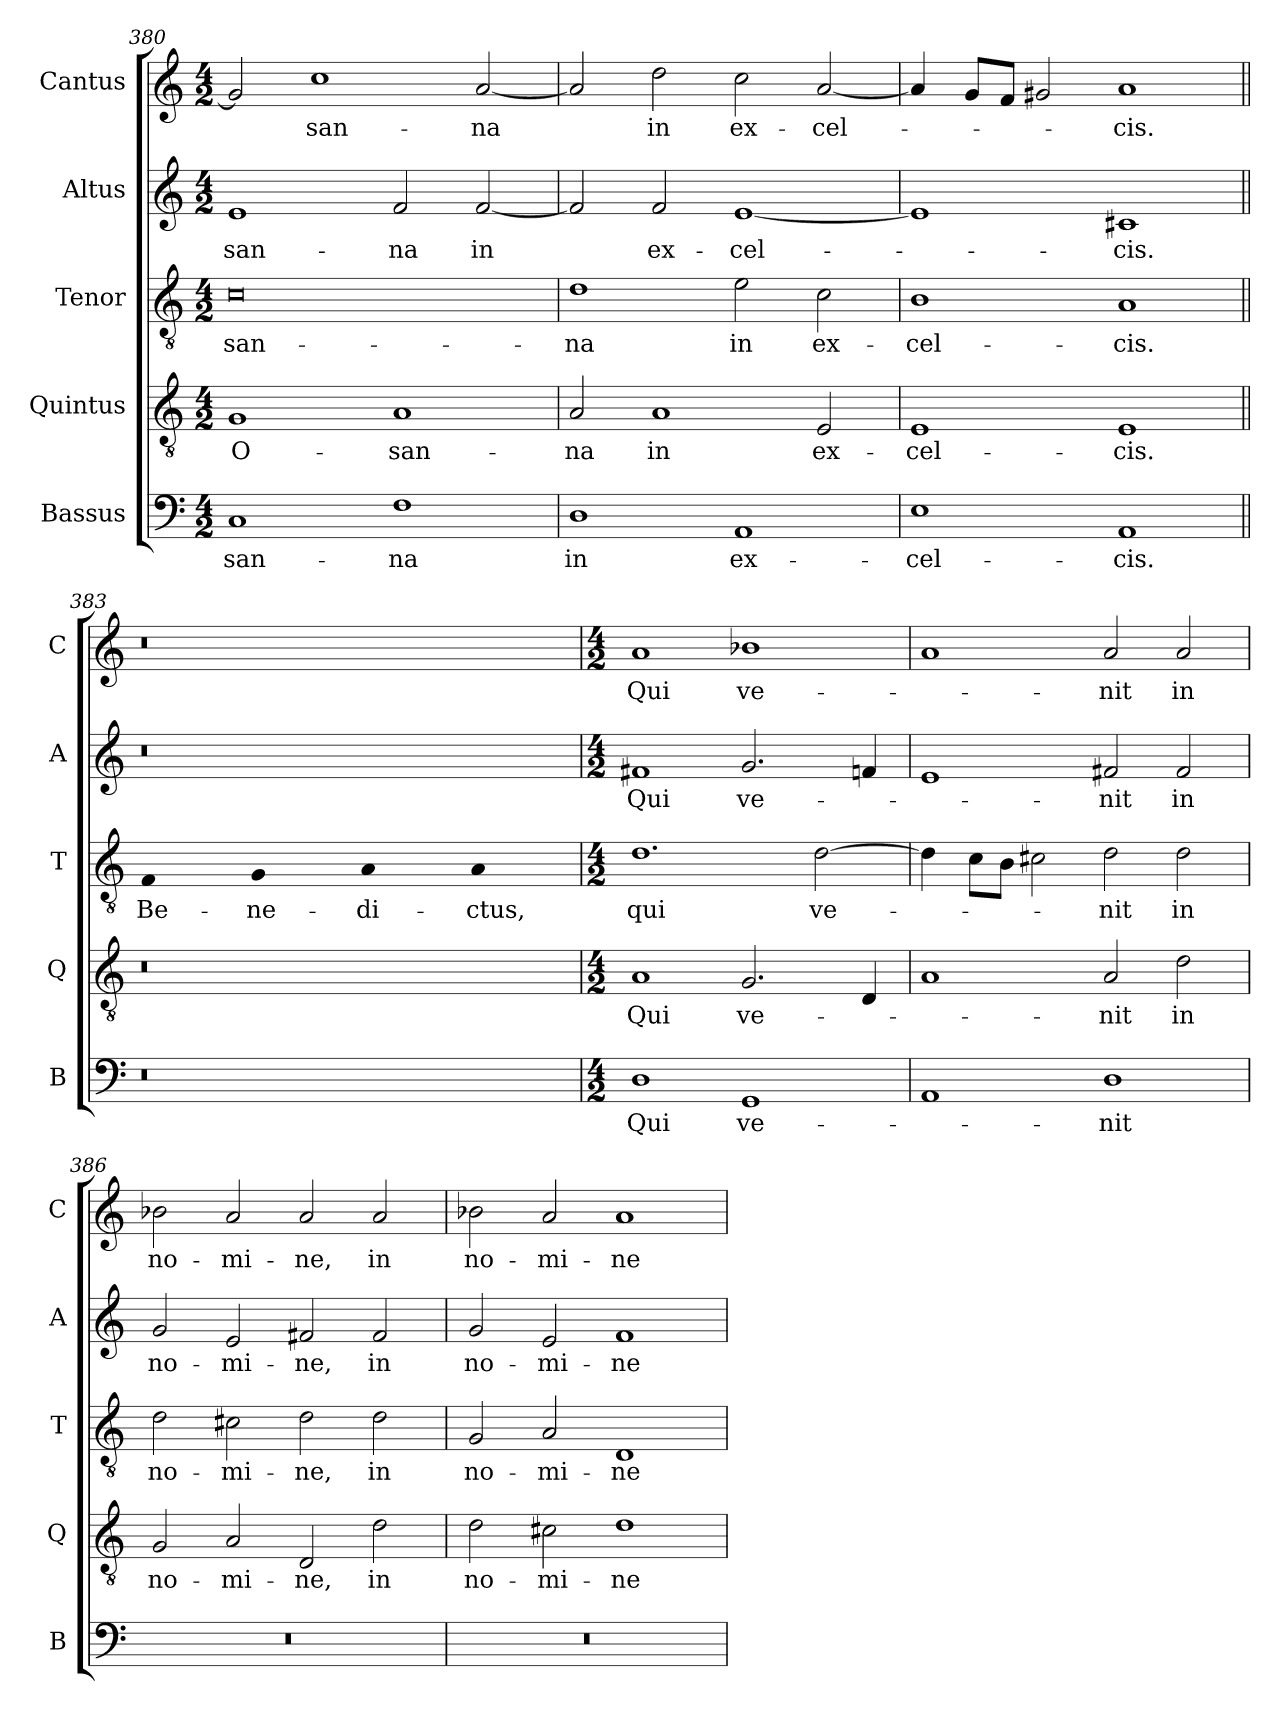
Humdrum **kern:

**kern	**text	**kern	**text	**kern	**text	**kern	**text	**kern	**text
*part5	*part5	*part4	*part4	*part3	*part3	*part2	*part2	*part1	*part1
*staff5	*staff5	*staff4	*staff4	*staff3	*staff3	*staff2	*staff2	*staff1	*staff1
*I"Bassus	*	*I"Quintus	*	*I"Tenor	*	*I"Altus	*	*I"Cantus	*
*I'B	*	*I'Q	*	*I'T	*	*I'A	*	*I'C	*
*clefF4	*	*clefGv2	*	*clefGv2	*	*clefG2	*	*clefG2	*
*k[]	*	*k[]	*	*k[]	*	*k[]	*	*k[]	*
*C:	*	*C:	*	*C:	*	*C:	*	*C:	*
*M4/2	*	*M4/2	*	*M4/2	*	*M4/2	*	*M4/2	*
=380	=380	=380	=380	=380	=380	=380	=380	=380	=380
!	!LO:LY:b	!	!	!	!	!	!	!	!
!	!	!	!LO:LY:b	!	!	!	!	!	!
!	!	!	!	!	!LO:LY:b	!	!	!	!
!	!	!	!	!	!	!	!LO:LY:b	!	!
1C	-san-	1G	O-	0c	-san-	1e	-san-	2g/]	.
!	!	!	!	!	!	!	!	!	!LO:LY:b
.	.	.	.	.	.	.	.	1cc	-san-
!	!LO:LY:b	!	!	!	!	!	!	!	!
!	!	!	!LO:LY:b	!	!	!	!	!	!
!	!	!	!	!	!	!	!LO:LY:b	!	!
1F	-na	1A	-san-	.	.	2f/	-na	.	.
!	!	!	!	!	!	!	!LO:LY:b	!	!
!	!	!	!	!	!	!	!	!	!LO:LY:b
.	.	.	.	.	.	[2f/	in	[2a/	-na
=381	=381	=381	=381	=381	=381	=381	=381	=381	=381
!	!LO:LY:b	!	!	!	!	!	!	!	!
!	!	!	!LO:LY:b	!	!	!	!	!	!
!	!	!	!	!	!LO:LY:b	!	!	!	!
1D	in	2A/	-na	1d	-na	2f/]	.	2a/]	.
!	!	!	!LO:LY:b	!	!	!	!	!	!
!	!	!	!	!	!	!	!LO:LY:b	!	!
!	!	!	!	!	!	!	!	!	!LO:LY:b
.	.	1A	in	.	.	2f/	ex-	2dd\	in
!	!LO:LY:b	!	!	!	!	!	!	!	!
!	!	!	!	!	!LO:LY:b	!	!	!	!
!	!	!	!	!	!	!	!LO:LY:b	!	!
!	!	!	!	!	!	!	!	!	!LO:LY:b
1AA	ex-	.	.	2e\	in	[1e	-cel-	2cc\	ex-
!	!	!	!LO:LY:b	!	!	!	!	!	!
!	!	!	!	!	!LO:LY:b	!	!	!	!
!	!	!	!	!	!	!	!	!	!LO:LY:b
.	.	2E/	ex-	2c\	ex-	.	.	[2a/	-cel-
=382	=382	=382	=382	=382	=382	=382	=382	=382	=382
!	!LO:LY:b	!	!	!	!	!	!	!	!
!	!	!	!LO:LY:b	!	!	!	!	!	!
!	!	!	!	!	!LO:LY:b	!	!	!	!
1E	-cel-	1E	-cel-	1B	-cel-	1e]	.	4a/]	.
.	.	.	.	.	.	.	.	8g/L	.
.	.	.	.	.	.	.	.	8f/J	.
.	.	.	.	.	.	.	.	2g#X/	.
!	!LO:LY:b	!	!	!	!	!	!	!	!
!	!	!	!LO:LY:b	!	!	!	!	!	!
!	!	!	!	!	!LO:LY:b	!	!	!	!
!	!	!	!	!	!	!	!LO:LY:b	!	!
!	!	!	!	!	!	!	!	!	!LO:LY:b
1AA	-cis.	1E	-cis.	1A	-cis.	1c#X	-cis.	1a	-cis.
!!LO:LB:g=z
=383||	=383||	=383||	=383||	=383||	=383||	=383||	=383||	=383||	=383||
!	!	!	!	!LO:N:head=solid	!	!	!	!	!
!	!	!	!	!	!LO:LY:b	!	!	!	!
0r	.	0r	.	1F	Be-	0r	.	0r	.
!	!	!	!	!LO:N:head=solid	!	!	!	!	!
!	!	!	!	!	!LO:LY:b	!	!	!	!
.	.	.	.	1G	-ne-	.	.	.	.
!	!	!	!	!LO:N:head=solid	!	!	!	!	!
!	!	!	!	!	!LO:LY:b	!	!	!	!
0ryy	.	0ryy	.	1A	-di-	0ryy	.	0ryy	.
!	!	!	!	!LO:N:head=solid	!	!	!	!	!
!	!	!	!	!	!LO:LY:b	!	!	!	!
.	.	.	.	1A	-ctus,	.	.	.	.
=384	=384	=384	=384	=384	=384	=384	=384	=384	=384
*M4/2	*	*M4/2	*	*M4/2	*	*M4/2	*	*M4/2	*
!	!LO:LY:b	!	!	!	!	!	!	!	!
!	!	!	!LO:LY:b	!	!	!	!	!	!
!	!	!	!	!	!LO:LY:b	!	!	!	!
!	!	!	!	!	!	!	!LO:LY:b	!	!
!	!	!	!	!	!	!	!	!	!LO:LY:b
1D	Qui	1A	Qui	1.d	qui	1f#X	Qui	1a	Qui
!	!LO:LY:b	!	!	!	!	!	!	!	!
!	!	!	!LO:LY:b	!	!	!	!	!	!
!	!	!	!	!	!	!	!LO:LY:b	!	!
!	!	!	!	!	!	!	!	!	!LO:LY:b
1GG	ve-	2.G/	ve-	.	.	2.g/	ve-	1b-X	ve-
!	!	!	!	!	!LO:LY:b	!	!	!	!
.	.	.	.	[2d\	ve-	.	.	.	.
.	.	4D/	.	.	.	4fn/	.	.	.
=385	=385	=385	=385	=385	=385	=385	=385	=385	=385
1AA	.	1A	.	4d\]	.	1e	.	1a	.
.	.	.	.	8c\L	.	.	.	.	.
.	.	.	.	8B\J	.	.	.	.	.
.	.	.	.	2c#X\	.	.	.	.	.
!	!LO:LY:b	!	!	!	!	!	!	!	!
!	!	!	!LO:LY:b	!	!	!	!	!	!
!	!	!	!	!	!LO:LY:b	!	!	!	!
!	!	!	!	!	!	!	!LO:LY:b	!	!
!	!	!	!	!	!	!	!	!	!LO:LY:b
1D	-nit	2A/	-nit	2d\	-nit	2f#X/	-nit	2a/	-nit
!	!	!	!LO:LY:b	!	!	!	!	!	!
!	!	!	!	!	!LO:LY:b	!	!	!	!
!	!	!	!	!	!	!	!LO:LY:b	!	!
!	!	!	!	!	!	!	!	!	!LO:LY:b
.	.	2d\	in	2d\	in	2f#/	in	2a/	in
=386	=386	=386	=386	=386	=386	=386	=386	=386	=386
!	!	!	!LO:LY:b	!	!	!	!	!	!
!	!	!	!	!	!LO:LY:b	!	!	!	!
!	!	!	!	!	!	!	!LO:LY:b	!	!
!	!	!	!	!	!	!	!	!	!LO:LY:b
0r	.	2G/	no-	2d\	no-	2g/	no-	2b-X\	no-
!	!	!	!LO:LY:b	!	!	!	!	!	!
!	!	!	!	!	!LO:LY:b	!	!	!	!
!	!	!	!	!	!	!	!LO:LY:b	!	!
!	!	!	!	!	!	!	!	!	!LO:LY:b
.	.	2A/	-mi-	2c#X\	-mi-	2e/	-mi-	2a/	-mi-
!	!	!	!LO:LY:b	!	!	!	!	!	!
!	!	!	!	!	!LO:LY:b	!	!	!	!
!	!	!	!	!	!	!	!LO:LY:b	!	!
!	!	!	!	!	!	!	!	!	!LO:LY:b
.	.	2D/	-ne,	2d\	-ne,	2f#X/	-ne,	2a/	-ne,
!	!	!	!LO:LY:b	!	!	!	!	!	!
!	!	!	!	!	!LO:LY:b	!	!	!	!
!	!	!	!	!	!	!	!LO:LY:b	!	!
!	!	!	!	!	!	!	!	!	!LO:LY:b
.	.	2d\	in	2d\	in	2f#/	in	2a/	in
=387	=387	=387	=387	=387	=387	=387	=387	=387	=387
!	!	!	!LO:LY:b	!	!	!	!	!	!
!	!	!	!	!	!LO:LY:b	!	!	!	!
!	!	!	!	!	!	!	!LO:LY:b	!	!
!	!	!	!	!	!	!	!	!	!LO:LY:b
0r	.	2d\	no-	2G/	no-	2g/	no-	2b-X\	no-
!	!	!	!LO:LY:b	!	!	!	!	!	!
!	!	!	!	!	!LO:LY:b	!	!	!	!
!	!	!	!	!	!	!	!LO:LY:b	!	!
!	!	!	!	!	!	!	!	!	!LO:LY:b
.	.	2c#X\	-mi-	2A/	-mi-	2e/	-mi-	2a/	-mi-
!	!	!	!LO:LY:b	!	!	!	!	!	!
!	!	!	!	!	!LO:LY:b	!	!	!	!
!	!	!	!	!	!	!	!LO:LY:b	!	!
!	!	!	!	!	!	!	!	!	!LO:LY:b
.	.	1d	-ne	1D	-ne	1f	-ne	1a	-ne
=	=	=	=	=	=	=	=	=	=
*-	*-	*-	*-	*-	*-	*-	*-	*-	*-
